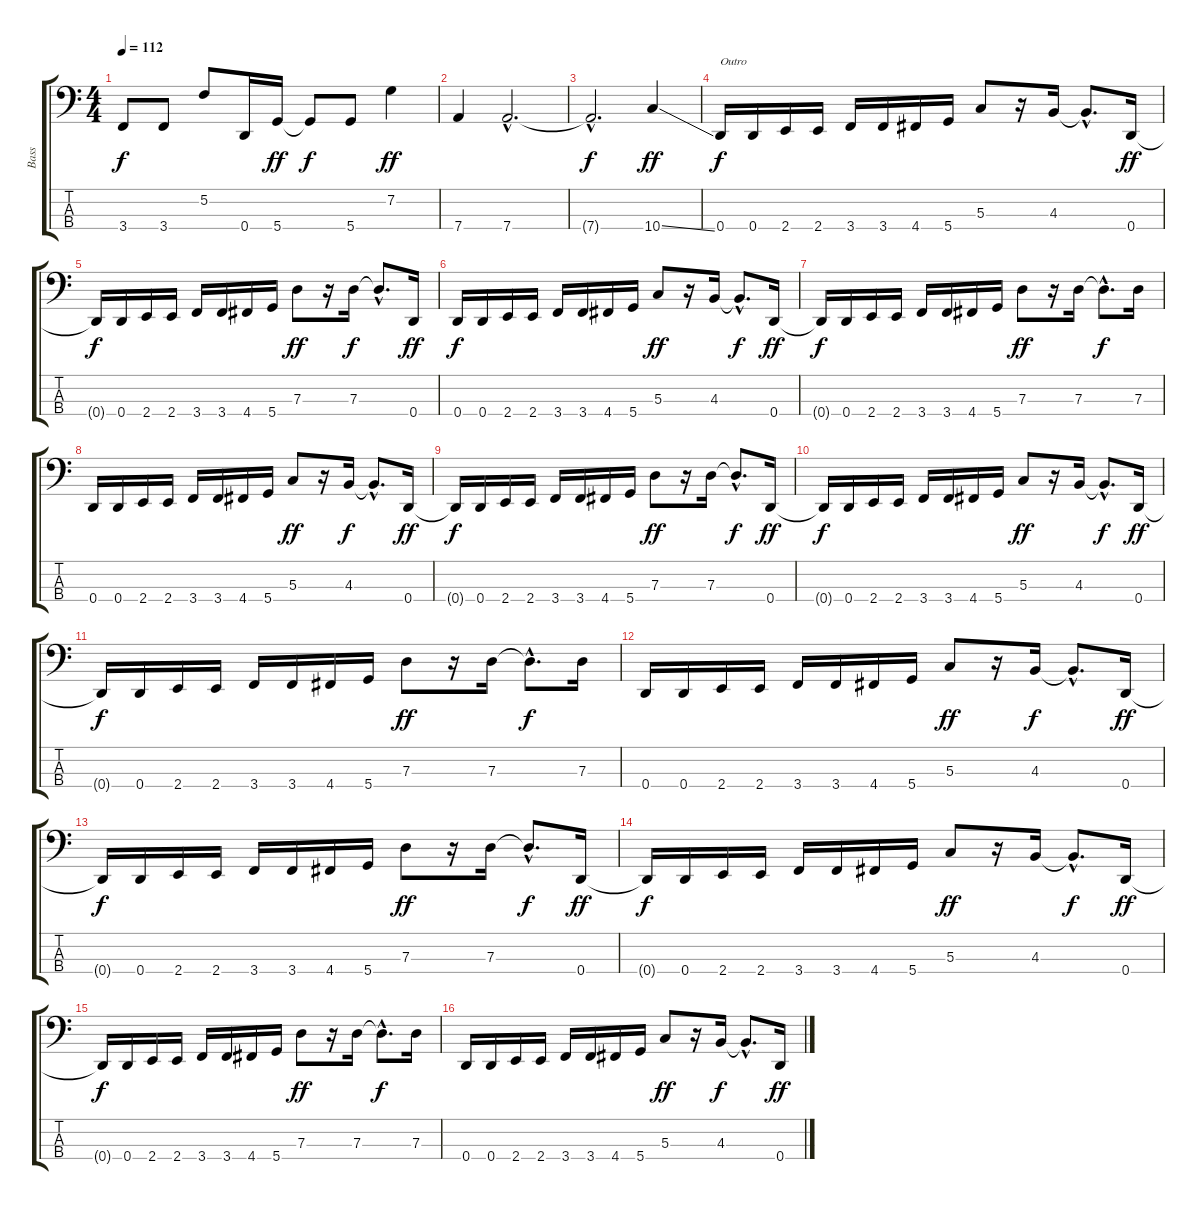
\track ("Bass" "Bass") {instrument electricbassfinger}
\staff {score tabs}
\tuning (F2 C2 G1 D1) {hide}
\ts (4 4)
\tempo 112
\clef f4
\ks c
3.4{t}.8{dy f} 3.4.8 5.2.8 0.4.16 5.4.16{dy ff} 5.4{t}.8{dy f} 5.4.8 7.2.4{dy ff} |
7.4.4 7.4{hac}.2{d} |
7.4{hac t}.2{d dy f} 10.4{ss}.4{dy ff} |
0.4.16{txt "Outro" dy f} 0.4.16 2.4.16 2.4.16 3.4.16 3.4.16 4.4.16 5.4.16 5.3.8 r.16 4.3.16 4.3{hac t}.8{d} 0.4.16{dy ff} |
0.4{t}.16{dy f} 0.4.16 2.4.16 2.4.16 3.4.16 3.4.16 4.4.16 5.4.16 7.3.8{dy ff} r.16 7.3.16{dy f} 7.3{hac t}.8{d} 0.4.16{dy ff} |
0.4.16{dy f} 0.4.16 2.4.16 2.4.16 3.4.16 3.4.16 4.4.16 5.4.16 5.3.8{dy ff} r.16 4.3.16 4.3{hac t}.8{d dy f} 0.4.16{dy ff} |
0.4{t}.16{dy f} 0.4.16 2.4.16 2.4.16 3.4.16 3.4.16 4.4.16 5.4.16 7.3.8{dy ff} r.16 7.3.16 7.3{hac t}.8{d dy f} 7.3.16 |
0.4.16 0.4.16 2.4.16 2.4.16 3.4.16 3.4.16 4.4.16 5.4.16 5.3.8{dy ff} r.16 4.3.16{dy f} 4.3{hac t}.8{d} 0.4.16{dy ff} |
0.4{t}.16{dy f} 0.4.16 2.4.16 2.4.16 3.4.16 3.4.16 4.4.16 5.4.16 7.3.8{dy ff} r.16 7.3.16 7.3{hac t}.8{d dy f} 0.4.16{dy ff} |
0.4{t}.16{dy f} 0.4.16 2.4.16 2.4.16 3.4.16 3.4.16 4.4.16 5.4.16 5.3.8{dy ff} r.16 4.3.16 4.3{hac t}.8{d dy f} 0.4.16{dy ff} |
0.4{t}.16{dy f} 0.4.16 2.4.16 2.4.16 3.4.16 3.4.16 4.4.16 5.4.16 7.3.8{dy ff} r.16 7.3.16 7.3{hac t}.8{d dy f} 7.3.16 |
0.4.16 0.4.16 2.4.16 2.4.16 3.4.16 3.4.16 4.4.16 5.4.16 5.3.8{dy ff} r.16 4.3.16{dy f} 4.3{hac t}.8{d} 0.4.16{dy ff} |
0.4{t}.16{dy f} 0.4.16 2.4.16 2.4.16 3.4.16 3.4.16 4.4.16 5.4.16 7.3.8{dy ff} r.16 7.3.16 7.3{hac t}.8{d dy f} 0.4.16{dy ff} |
0.4{t}.16{dy f} 0.4.16 2.4.16 2.4.16 3.4.16 3.4.16 4.4.16 5.4.16 5.3.8{dy ff} r.16 4.3.16 4.3{hac t}.8{d dy f} 0.4.16{dy ff} |
0.4{t}.16{dy f} 0.4.16 2.4.16 2.4.16 3.4.16 3.4.16 4.4.16 5.4.16 7.3.8{dy ff} r.16 7.3.16 7.3{hac t}.8{d dy f} 7.3.16 |
0.4.16{volume 13} 0.4.16 2.4.16 2.4.16 3.4.16 3.4.16 4.4.16 5.4.16 5.3.8{dy ff} r.16 4.3.16{dy f} 4.3{hac t}.8{d} 0.4.16{dy ff}
